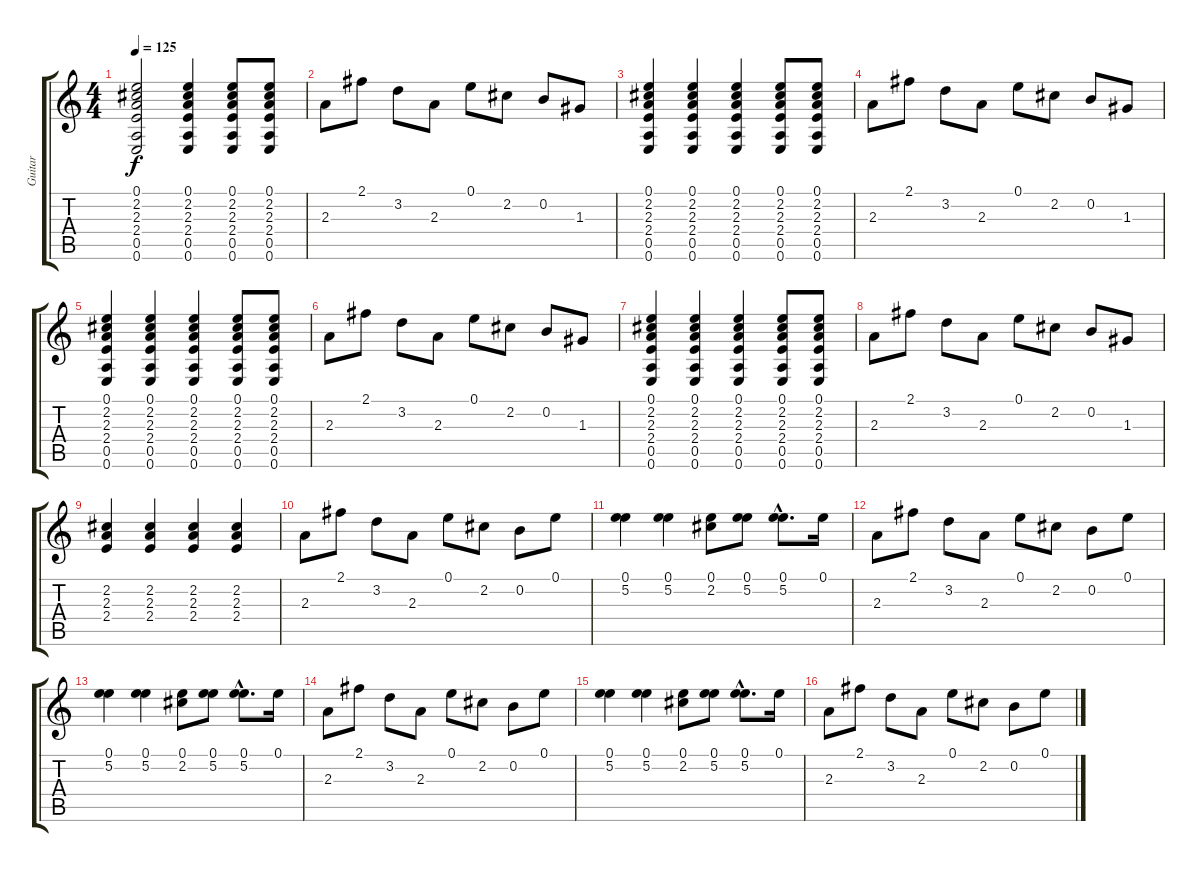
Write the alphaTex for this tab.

\track ("Guitar" "Guitar") {instrument electricguitarclean}
\staff {score tabs}
\tuning (E4 B3 G3 D3 A2 E2) {hide}
\ts (4 4)
\tempo 125
\clef g2
\ks c
(0.1 2.2 2.3 2.4 0.5 0.6).2{dy f} (0.1 2.2 2.3 2.4 0.5 0.6).4 (0.1 2.2 2.3 2.4 0.5 0.6).8 (0.1 2.2 2.3 2.4 0.5 0.6).8 |
2.3.8 2.1.8 3.2.8 2.3.8 0.1.8 2.2.8 0.2.8 1.3.8 |
(0.1 2.2 2.3 2.4 0.5 0.6).4 (0.1 2.2 2.3 2.4 0.5 0.6).4 (0.1 2.2 2.3 2.4 0.5 0.6).4 (0.1 2.2 2.3 2.4 0.5 0.6).8 (0.1 2.2 2.3 2.4 0.5 0.6).8 |
2.3.8 2.1.8 3.2.8 2.3.8 0.1.8 2.2.8 0.2.8 1.3.8 |
(0.1 2.2 2.3 2.4 0.5 0.6).4 (0.1 2.2 2.3 2.4 0.5 0.6).4 (0.1 2.2 2.3 2.4 0.5 0.6).4 (0.1 2.2 2.3 2.4 0.5 0.6).8 (0.1 2.2 2.3 2.4 0.5 0.6).8 |
2.3.8 2.1.8 3.2.8 2.3.8 0.1.8 2.2.8 0.2.8 1.3.8 |
(0.1 2.2 2.3 2.4 0.5 0.6).4 (0.1 2.2 2.3 2.4 0.5 0.6).4 (0.1 2.2 2.3 2.4 0.5 0.6).4 (0.1 2.2 2.3 2.4 0.5 0.6).8 (0.1 2.2 2.3 2.4 0.5 0.6).8 |
2.3.8 2.1.8 3.2.8 2.3.8 0.1.8 2.2.8 0.2.8 1.3.8 |
(2.2 2.3 2.4).4 (2.2 2.3 2.4).4 (2.2 2.3 2.4).4 (2.2 2.3 2.4).4 |
2.3.8 2.1.8 3.2.8 2.3.8 0.1.8 2.2.8 0.2.8 0.1.8 |
(0.1 5.2).4 (0.1 5.2).4 (0.1 2.2).8 (0.1 5.2).8 (0.1{hac} 5.2{hac}).8{d} 0.1.16 |
2.3.8 2.1.8 3.2.8 2.3.8 0.1.8 2.2.8 0.2.8 0.1.8 |
(0.1 5.2).4 (0.1 5.2).4 (0.1 2.2).8 (0.1 5.2).8 (0.1{hac} 5.2{hac}).8{d} 0.1.16 |
2.3.8 2.1.8 3.2.8 2.3.8 0.1.8 2.2.8 0.2.8 0.1.8 |
(0.1 5.2).4 (0.1 5.2).4 (0.1 2.2).8 (0.1 5.2).8 (0.1{hac} 5.2{hac}).8{d} 0.1.16 |
2.3.8 2.1.8 3.2.8 2.3.8 0.1.8 2.2.8 0.2.8 0.1.8
